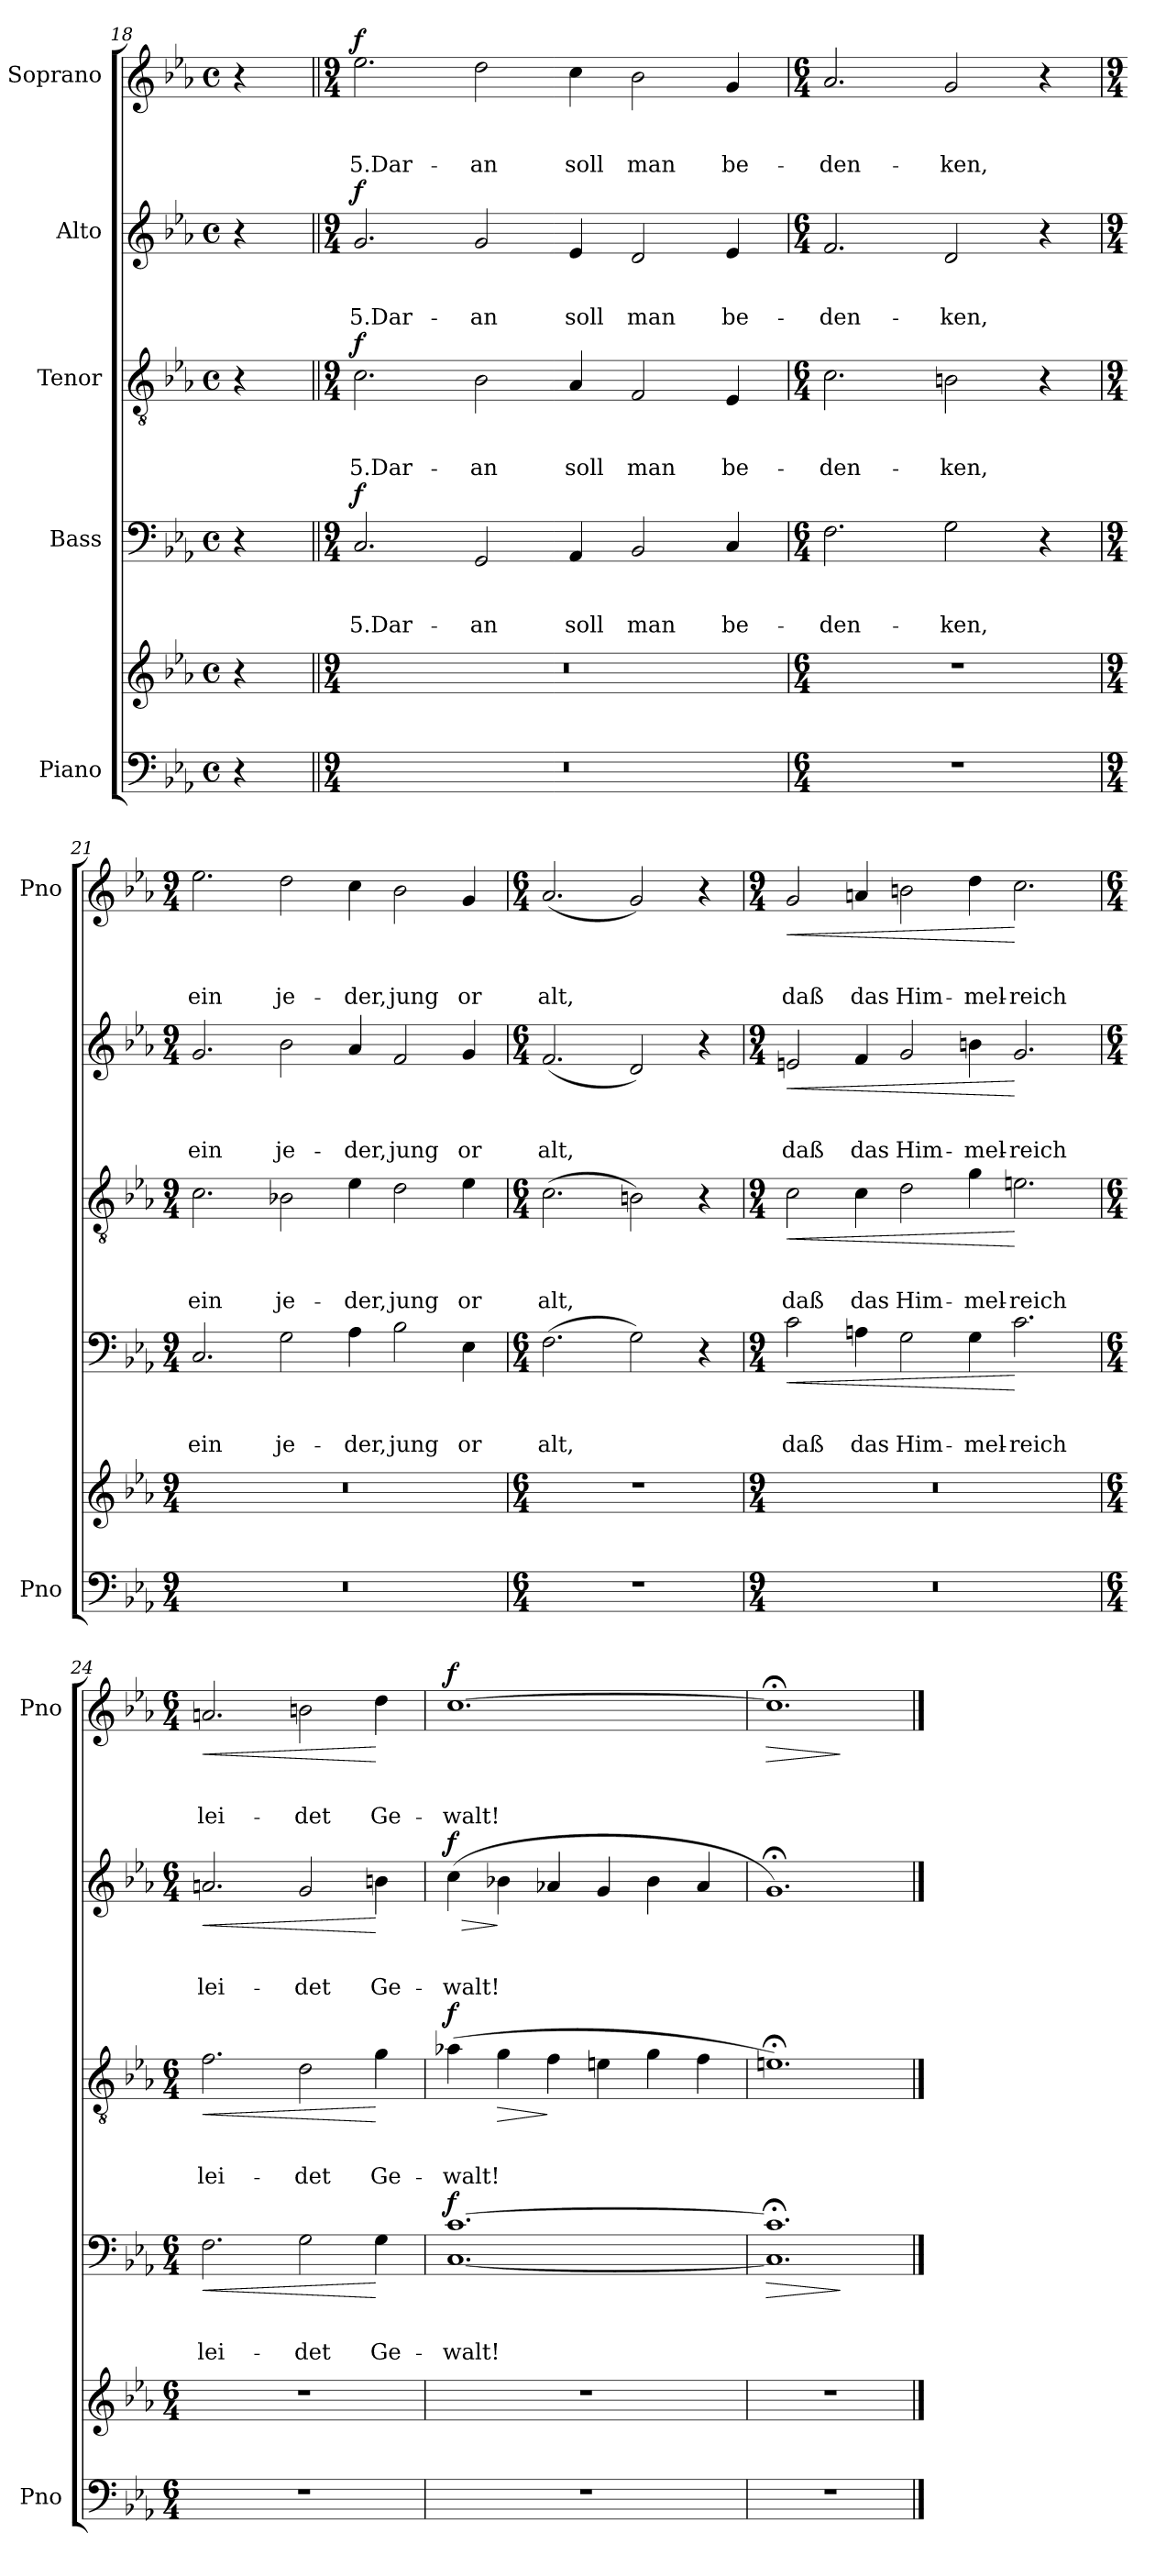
**kern	**kern	**kern	**text	**text	**text	**dynam	**kern	**text	**text	**text	**dynam	**kern	**text	**text	**text	**dynam	**kern	**text	**text	**text	**dynam
*part5	*part5	*part4	*part4	*part4	*part4	*part4	*part3	*part3	*part3	*part3	*part3	*part2	*part2	*part2	*part2	*part2	*part1	*part1	*part1	*part1	*part1
*staff6	*staff5	*staff4	*staff4	*staff4	*staff4	*staff4	*staff3	*staff3	*staff3	*staff3	*staff3	*staff2	*staff2	*staff2	*staff2	*staff2	*staff1	*staff1	*staff1	*staff1	*staff1
*I"Piano	*	*I"Bass	*	*	*	*	*I"Tenor	*	*	*	*	*I"Alto	*	*	*	*	*I"Soprano	*	*	*	*
*I'Pno	*	*	*	*	*	*	*	*	*	*	*	*	*	*	*	*	*I'Pno	*	*	*	*
*clefF4	*clefG2	*clefF4	*	*	*	*	*clefGv2	*	*	*	*	*clefG2	*	*	*	*	*clefG2	*	*	*	*
*k[b-e-a-]	*k[b-e-a-]	*k[b-e-a-]	*	*	*	*	*k[b-e-a-]	*	*	*	*	*k[b-e-a-]	*	*	*	*	*k[b-e-a-]	*	*	*	*
*c:	*c:	*c:	*	*	*	*	*c:	*	*	*	*	*c:	*	*	*	*	*c:	*	*	*	*
*M4/4	*M4/4	*M4/4	*	*	*	*	*M4/4	*	*	*	*	*M4/4	*	*	*	*	*M4/4	*	*	*	*
*met(c)	*met(c)	*met(c)	*	*	*	*	*met(c)	*	*	*	*	*met(c)	*	*	*	*	*met(c)	*	*	*	*
=18	=18	=18	=18	=18	=18	=18	=18	=18	=18	=18	=18	=18	=18	=18	=18	=18	=18	=18	=18	=18	=18
*	*	*	*	*	*	*	*	*	*	*	*	*	*	*	*	*	*^	*	*	*	*
4r	4r	4r	.	.	.	.	4r	.	.	.	.	4r	.	.	.	.	4r	8.ryy	.	.	.	.
.	.	.	.	.	.	.	.	.	.	.	.	.	.	.	.	.	.	16ryy	.	.	.	.
*	*	*	*	*	*	*	*	*	*	*	*	*	*	*	*	*	*v	*v	*	*	*	*
=19||	=19||	=19||	=19||	=19||	=19||	=19||	=19||	=19||	=19||	=19||	=19||	=19||	=19||	=19||	=19||	=19||	=19||	=19||	=19||	=19||	=19||
*M9/4	*M9/4	*M9/4	*	*	*	*	*M9/4	*	*	*	*	*M9/4	*	*	*	*	*M9/4	*	*	*	*
*	*	*	*	*	*	*	*	*	*	*	*	*	*	*	*	*	*^	*	*	*	*
!	!	!	!	!	!	!LO:DY:a	!	!	!	!	!LO:DY:a	!	!	!	!	!LO:DY:a	!	!	!	!	!	!LO:DY:a
*	*	*	*	*	*	*	*	*	*	*	*	*	*	*	*	*	*v	*v	*	*	*	*
4%9r	4%9r	2.C/	.	.	5.Dar-	f	2.c\	.	.	5.Dar-	f	2.g/	.	.	5.Dar-	f	2.ee-\	.	.	5.Dar-	f
.	.	2GG/	.	.	-an	.	2B-\	.	.	-an	.	2g/	.	.	-an	.	2dd\	.	.	-an	.
.	.	4AA-/	.	.	soll	.	4A-/	.	.	soll	.	4e-/	.	.	soll	.	4cc\	.	.	soll	.
.	.	2BB-/	.	.	man	.	2F/	.	.	man	.	2d/	.	.	man	.	2b-\	.	.	man	.
.	.	4C/	.	.	be-	.	4E-/	.	.	be-	.	4e-/	.	.	be-	.	4g/	.	.	be-	.
=20	=20	=20	=20	=20	=20	=20	=20	=20	=20	=20	=20	=20	=20	=20	=20	=20	=20	=20	=20	=20	=20
*M6/4	*M6/4	*M6/4	*	*	*	*	*M6/4	*	*	*	*	*M6/4	*	*	*	*	*M6/4	*	*	*	*
1.r	1.r	2.F\	.	.	-den-	.	2.c\	.	.	-den-	.	2.f/	.	.	-den-	.	2.a-/	.	.	-den-	.
.	.	2G\	.	.	-ken,	.	2Bn\	.	.	-ken,	.	2d/	.	.	-ken,	.	2g/	.	.	-ken,	.
.	.	4r	.	.	.	.	4r	.	.	.	.	4r	.	.	.	.	4r	.	.	.	.
=21	=21	=21	=21	=21	=21	=21	=21	=21	=21	=21	=21	=21	=21	=21	=21	=21	=21	=21	=21	=21	=21
*M9/4	*M9/4	*M9/4	*	*	*	*	*M9/4	*	*	*	*	*M9/4	*	*	*	*	*M9/4	*	*	*	*
4%9r	4%9r	2.C/	.	.	ein	.	2.c\	.	.	ein	.	2.g/	.	.	ein	.	2.ee-\	.	.	ein	.
.	.	2G\	.	.	je-	.	2B-X\	.	.	je-	.	2b-\	.	.	je-	.	2dd\	.	.	je-	.
.	.	4A-\	.	.	-der,	.	4e-\	.	.	-der,	.	4a-/	.	.	-der,	.	4cc\	.	.	-der,	.
.	.	2B-\	.	.	jung	.	2d\	.	.	jung	.	2f/	.	.	jung	.	2b-\	.	.	jung	.
.	.	4E-\	.	.	or	.	4e-\	.	.	or	.	4g/	.	.	or	.	4g/	.	.	or	.
!!LO:LB:g=z
=22	=22	=22	=22	=22	=22	=22	=22	=22	=22	=22	=22	=22	=22	=22	=22	=22	=22	=22	=22	=22	=22
*M6/4	*M6/4	*M6/4	*	*	*	*	*M6/4	*	*	*	*	*M6/4	*	*	*	*	*M6/4	*	*	*	*
1.r	1.r	(2.F\	.	.	alt,	.	(2.c\	.	.	alt,	.	(2.f/	.	.	alt,	.	(2.a-/	.	.	alt,	.
.	.	2G\)	.	.	.	.	2Bn\)	.	.	.	.	2d/)	.	.	.	.	2g/)	.	.	.	.
.	.	4r	.	.	.	.	4r	.	.	.	.	4r	.	.	.	.	4r	.	.	.	.
=23	=23	=23	=23	=23	=23	=23	=23	=23	=23	=23	=23	=23	=23	=23	=23	=23	=23	=23	=23	=23	=23
*M9/4	*M9/4	*M9/4	*	*	*	*	*M9/4	*	*	*	*	*M9/4	*	*	*	*	*M9/4	*	*	*	*
!	!	!	!	!	!	!LO:HP:b	!	!	!	!	!LO:HP:b	!	!	!	!	!LO:HP:b	!	!	!	!	!LO:HP:b
4%9r	4%9r	2c\	.	.	daß	<	2c\	.	.	daß	<	2en/	.	.	daß	<	2g/	.	.	daß	<
.	.	4An\	.	.	das	.	4c\	.	.	das	.	4f/	.	.	das	.	4an/	.	.	das	.
.	.	2G\	.	.	Him-	.	2d\	.	.	Him-	.	2g/	.	.	Him-	.	2bn\	.	.	Him-	.
.	.	4G\	.	.	-mel-	.	4g\	.	.	-mel-	.	4bn\	.	.	-mel-	.	4dd\	.	.	-mel-	.
.	.	2.c\	.	.	-reich	[	2.en\	.	.	-reich	[	2.g/	.	.	-reich	[	2.cc\	.	.	-reich	[
=24	=24	=24	=24	=24	=24	=24	=24	=24	=24	=24	=24	=24	=24	=24	=24	=24	=24	=24	=24	=24	=24
*M6/4	*M6/4	*M6/4	*	*	*	*	*M6/4	*	*	*	*	*M6/4	*	*	*	*	*M6/4	*	*	*	*
!	!	!	!	!	!	!LO:HP:b	!	!	!	!	!LO:HP:b	!	!	!	!	!LO:HP:b	!	!	!	!	!LO:HP:b
1.r	1.r	2.F\	.	.	lei-	<	2.f\	.	.	lei-	<	2.an/	.	.	lei-	<	2.an/	.	.	lei-	<
.	.	2G\	.	.	-det	.	2d\	.	.	-det	.	2g/	.	.	-det	.	2bn\	.	.	-det	.
.	.	4G\	.	.	Ge-	[	4g\	.	.	Ge-	[	4bn\	.	.	Ge-	[	4dd\	.	.	Ge-	[
=25	=25	=25	=25	=25	=25	=25	=25	=25	=25	=25	=25	=25	=25	=25	=25	=25	=25	=25	=25	=25	=25
!	!	!	!	!	!	!LO:DY:a	!	!	!	!	!LO:DY:a	!	!	!	!	!LO:HP:b	!	!	!	!	!
!	!	!	!	!	!	!	!	!	!	!	!	!	!	!	!	!LO:DY:n=1:a	!	!	!	!	!LO:DY:a
1.r	1.r	[1.C [1.c	.	.	-walt!	f	(4a-X\	.	.	-walt!	f	(4cc\	.	.	-walt!	> f	[1.cc	.	.	-walt!	f
!	!	!	!	!	!	!	!	!	!	!	!LO:HP:b	!	!	!	!	!	!	!	!	!	!
.	.	.	.	.	.	.	4g\	.	.	.	>	4b-X\	.	.	.	]	.	.	.	.	.
.	.	.	.	.	.	.	4f\	.	.	.	]	4a-X/	.	.	.	.	.	.	.	.	.
.	.	.	.	.	.	.	4en\	.	.	.	.	4g/	.	.	.	.	.	.	.	.	.
.	.	.	.	.	.	.	4g\	.	.	.	.	4b-\	.	.	.	.	.	.	.	.	.
.	.	.	.	.	.	.	4f\	.	.	.	.	4a-/	.	.	.	.	.	.	.	.	.
=26	=26	=26	=26	=26	=26	=26	=26	=26	=26	=26	=26	=26	=26	=26	=26	=26	=26	=26	=26	=26	=26
!	!	!	!	!	!	!LO:HP:b	!	!	!	!	!	!	!	!	!	!	!	!	!	!	!LO:HP:b
1.r	1.r	1.C];< 1.c];<	.	.	.	>	1.en;<)	.	.	.	.	1.g;<)	.	.	.	.	1.cc;<]	.	.	.	>
.	.	.	.	.	.	]	.	.	.	.	.	.	.	.	.	.	.	.	.	.	]
==	==	==	==	==	==	==	==	==	==	==	==	==	==	==	==	==	==	==	==	==	==
*-	*-	*-	*-	*-	*-	*-	*-	*-	*-	*-	*-	*-	*-	*-	*-	*-	*-	*-	*-	*-	*-
